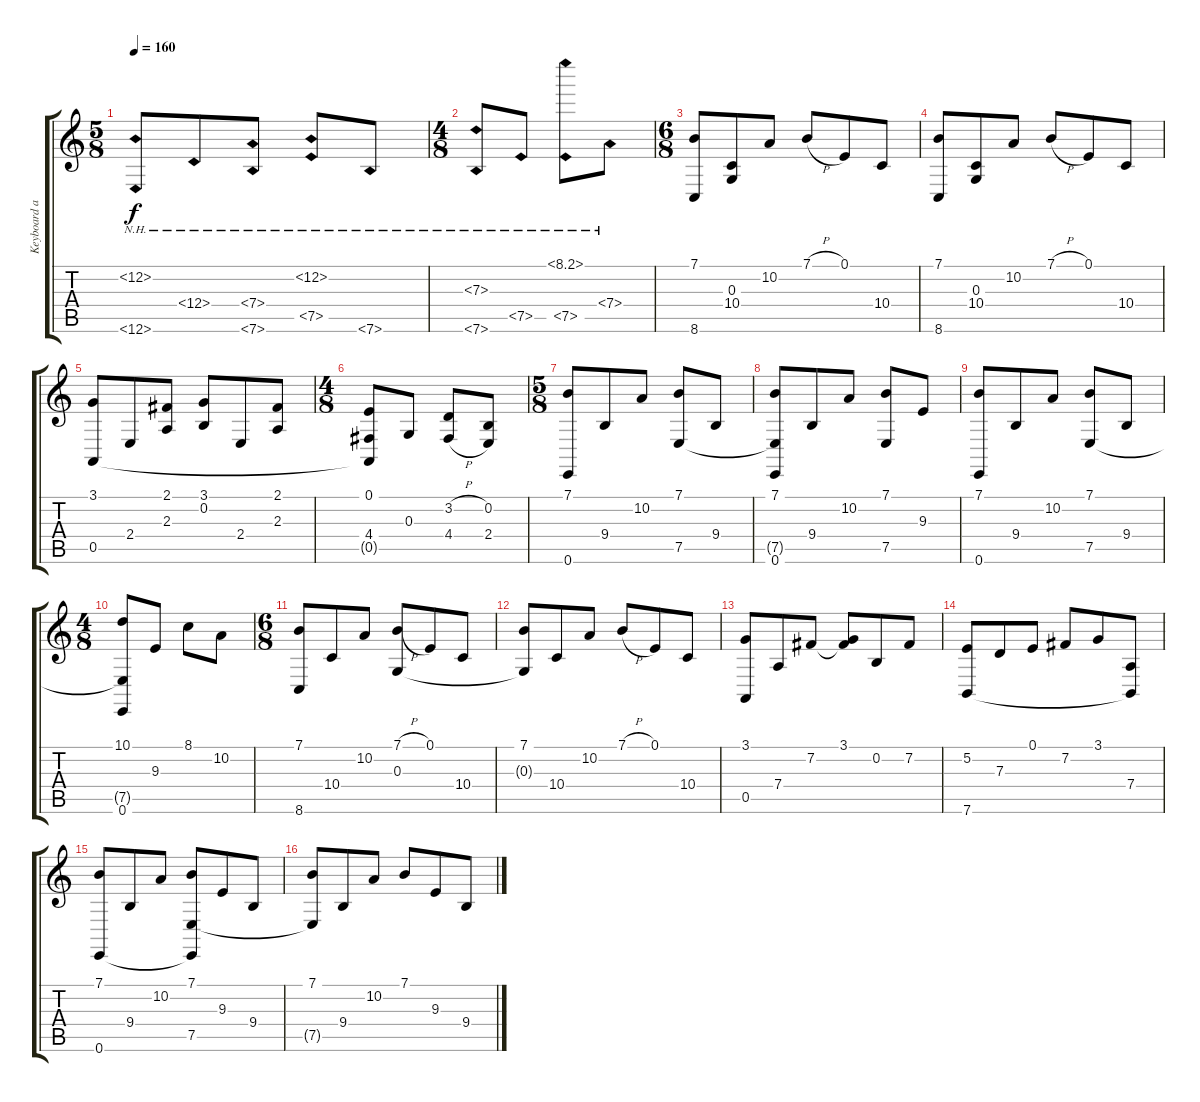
\track ("Keyboard arranged for guitar" "Keyboard a") {instrument brightacousticpiano}
\staff {score tabs}
\tuning (E4 B3 G3 D3 A2 E2) {hide}
\ts (5 8)
\tempo 160
\clef g2
\ks c
(12.2{nh} 12.6{nh}).8{dy f} 12.4{nh}.8 (7.4{nh} 7.6{nh}).8 (12.2{nh} 7.5{nh}).8 7.6{nh}.8 |
\ts (4 8)
(7.3{nh} 7.6{nh}).8 7.5{nh}.8 (8.1{nh} 7.5{nh}).8 7.4{nh}.8 |
\ts (6 8)
(7.1 8.6).8 (0.3 10.4).8 10.2.8 7.1{h}.8 0.1.8 10.4.8 |
(7.1 8.6).8 (0.3 10.4).8 10.2.8 7.1{h}.8 0.1.8 10.4.8 |
(3.1 0.5).8 2.4.8 (2.1 2.3).8 (3.1 0.2).8 2.4.8 (2.1 2.3).8 |
\ts (4 8)
(0.1 4.4 0.5{t}).8 0.3.8 (3.2{h} 4.4{h}).8 (0.2 2.4).8 |
\ts (5 8)
(7.1 0.6).8 9.4.8 10.2.8 (7.1 7.5).8 9.4.8 |
(7.1 7.5{t} 0.6).8 9.4.8 10.2.8 (7.1 7.5).8 9.3.8 |
(7.1 0.6).8 9.4.8 10.2.8 (7.1 7.5).8 9.4.8 |
\ts (4 8)
(10.1 7.5{t} 0.6).8 9.3.8 8.1.8 10.2.8 |
\ts (6 8)
(7.1 8.6).8 10.4.8 10.2.8 (7.1{h} 0.3).8 0.1.8 10.4.8 |
(7.1 0.3{t}).8 10.4.8 10.2.8 7.1{h}.8 0.1.8 10.4.8 |
(3.1 0.5).8 7.4.8 7.2.8 (3.1 7.2{t}).8 0.2.8 7.2.8 |
(5.2 7.6).8 7.3.8 0.1.8 7.2.8 3.1.8 (7.4 7.6{t}).8 |
(7.1 0.6).8 9.4.8 10.2.8 (7.1 7.5 0.6{t}).8 9.3.8 9.4.8 |
(7.1 7.5{t}).8 9.4.8 10.2.8 7.1.8 9.3.8 9.4.8
